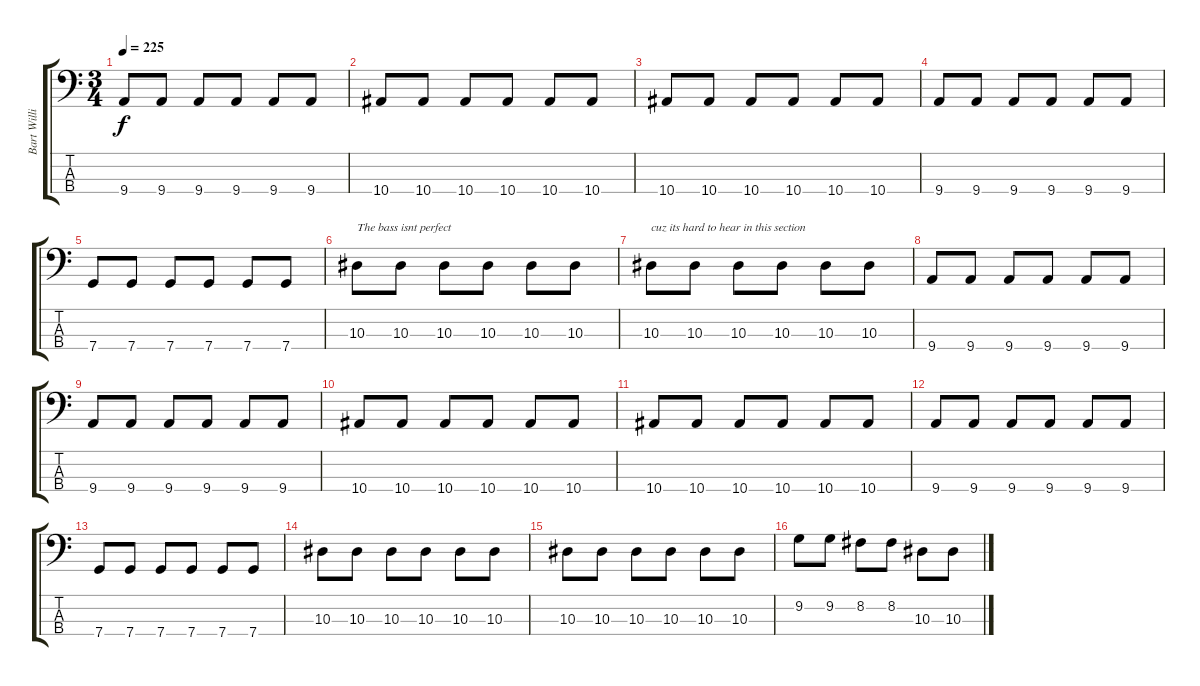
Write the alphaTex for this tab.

\track ("Bart Williams" "Bart Willi") {instrument electricbassfinger}
\staff {score tabs}
\tuning (Eb2 Bb1 F1 C1) {hide}
\ts (3 4)
\tempo 225
\clef f4
\ks c
9.4.8{dy f} 9.4.8 9.4.8 9.4.8 9.4.8 9.4.8 |
10.4.8 10.4.8 10.4.8 10.4.8 10.4.8 10.4.8 |
10.4.8 10.4.8 10.4.8 10.4.8 10.4.8 10.4.8 |
9.4.8 9.4.8 9.4.8 9.4.8 9.4.8 9.4.8 |
7.4.8 7.4.8 7.4.8 7.4.8 7.4.8 7.4.8 |
10.3.8{txt "The bass isnt perfect"} 10.3.8 10.3.8 10.3.8 10.3.8 10.3.8 |
10.3.8{txt "cuz its hard to hear in this section"} 10.3.8 10.3.8 10.3.8 10.3.8 10.3.8 |
9.4.8 9.4.8 9.4.8 9.4.8 9.4.8 9.4.8 |
9.4.8 9.4.8 9.4.8 9.4.8 9.4.8 9.4.8 |
10.4.8 10.4.8 10.4.8 10.4.8 10.4.8 10.4.8 |
10.4.8 10.4.8 10.4.8 10.4.8 10.4.8 10.4.8 |
9.4.8 9.4.8 9.4.8 9.4.8 9.4.8 9.4.8 |
7.4.8 7.4.8 7.4.8 7.4.8 7.4.8 7.4.8 |
10.3.8 10.3.8 10.3.8 10.3.8 10.3.8 10.3.8 |
10.3.8 10.3.8 10.3.8 10.3.8 10.3.8 10.3.8 |
9.2.8 9.2.8 8.2.8 8.2.8 10.3.8 10.3.8
